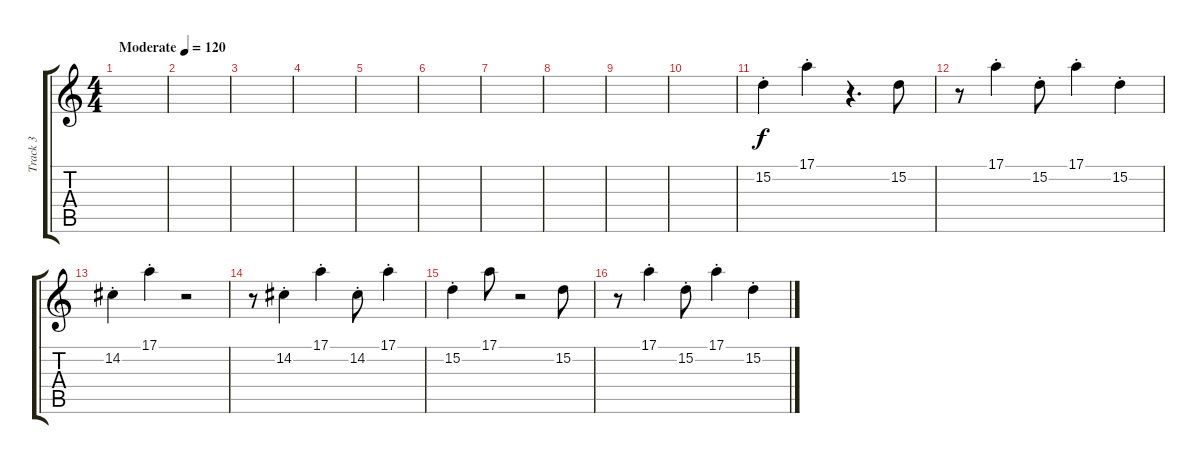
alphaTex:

\track ("Track 3" "Track 3") {instrument ocarina}
\staff {score tabs}
\tuning (E4 B3 G3 D3 A2 E2) {hide}
\ts (4 4)
\tempo (120 "Moderate")
\clef g2
\ks c
|
|
|
|
|
|
|
|
|
|
15.2{st}.4 17.1{st}.4 r.4{d} 15.2.8 |
r.8 17.1{st}.4 15.2{st}.8 17.1{st}.4 15.2{st}.4 |
14.2{st}.4 17.1{st}.4 r.2 |
r.8 14.2{st}.4 17.1{st}.4 14.2{st}.8 17.1{st}.4 |
15.2{st}.4 17.1.8 r.2 15.2.8 |
r.8 17.1{st}.4 15.2{st}.8 17.1{st}.4 15.2{st}.4
